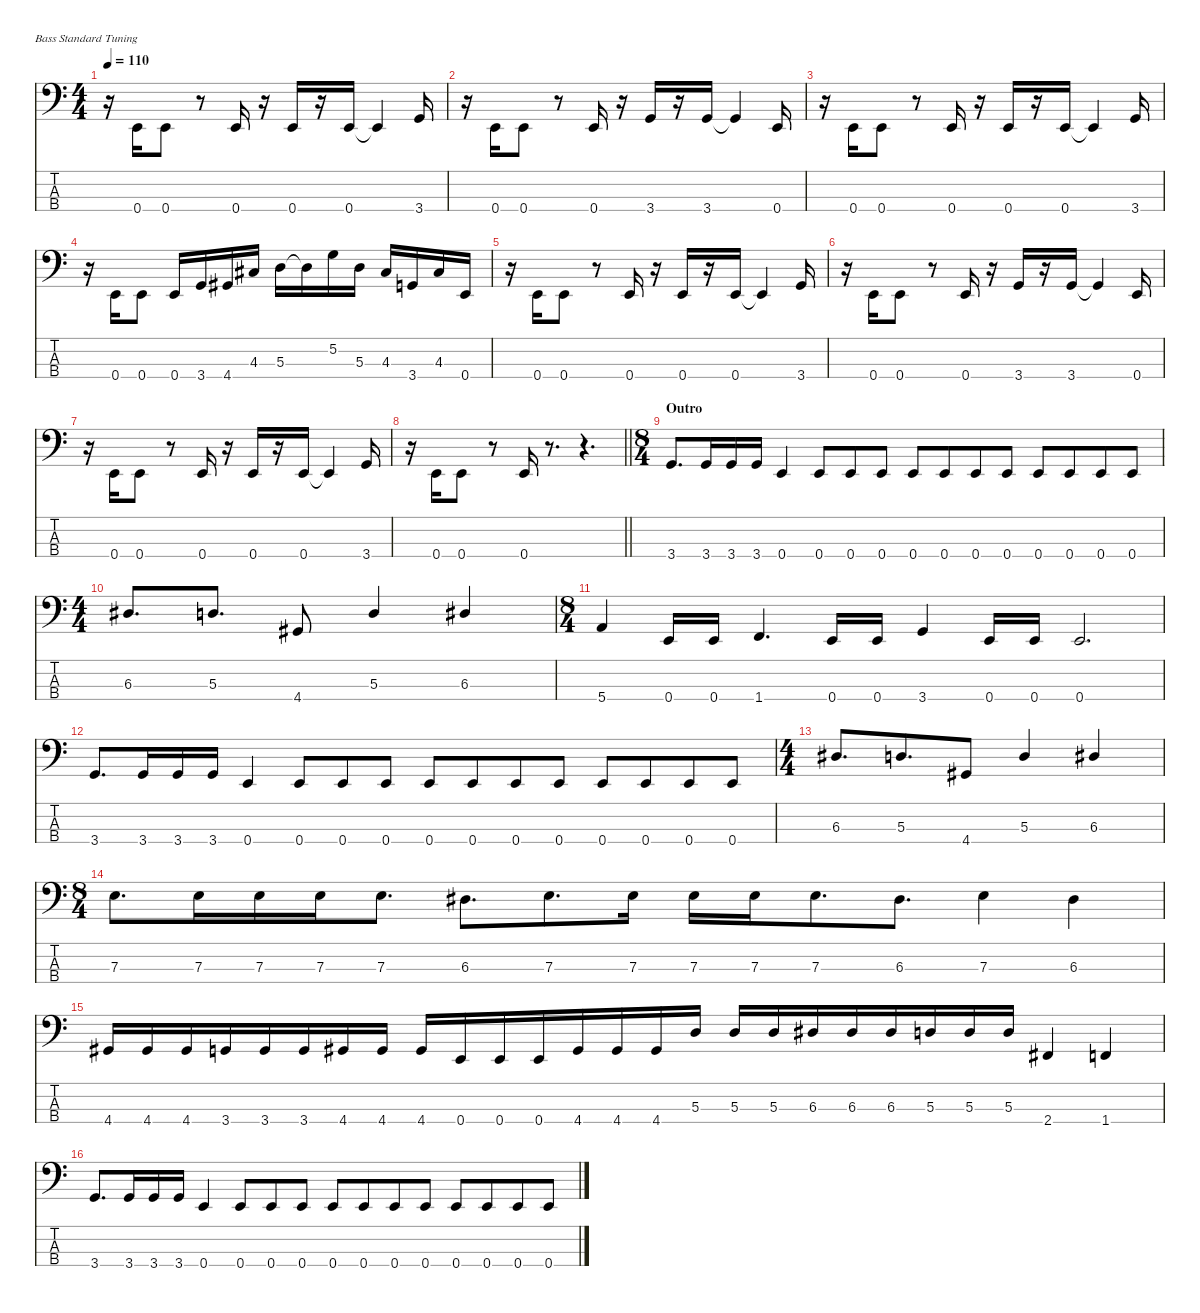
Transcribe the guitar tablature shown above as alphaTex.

\defaultSystemsLayout 4
\hideDynamics
\bracketExtendMode nobrackets
\singleTrackTrackNamePolicy hidden
\multiTrackTrackNamePolicy hidden
\firstSystemTrackNameMode fullname
\firstSystemTrackNameOrientation horizontal
\otherSystemsTrackNameOrientation horizontal
\track ("Bass" "el.bs.") {instrument electricbassfinger}
\staff {score tabs}
\tuning (G2 D2 A1 E1)
\ts (4 4)
\tempo 110
\clef f4
\ks c
r.16{dy f beam Down} 0.4.16{dy ff beam Up} 0.4.8{beam Up} r.8{beam Up} 0.4.16{beam Up} r.16{beam Up} 0.4.16{beam Up} r.16{beam Up} 0.4.16{beam Up} 0.4{t}.4{beam Up} 3.4.16{dy f beam Up} |
r.16{beam Down} 0.4.16{dy ff beam Up} 0.4.8{beam Up} r.8{beam Up} 0.4.16{beam Up} r.16{beam Up} 3.4.16{beam Up} r.16{beam Up} 3.4.16{beam Up} 3.4{t}.4{beam Up} 0.4.16{dy f beam Up} |
r.16{beam Down} 0.4.16{dy ff beam Up} 0.4.8{beam Up} r.8{beam Up} 0.4.16{beam Up} r.16{beam Up} 0.4.16{beam Up} r.16{beam Up} 0.4.16{beam Up} 0.4{t}.4{beam Up} 3.4.16{dy f beam Up} |
r.16{beam Down} 0.4.16{dy ff beam Up} 0.4.8{beam Up} 0.4.16{beam Up} 3.4.16{beam Up} 4.4{acc #}.16{beam Up} 4.3{acc #}.16{beam Up} 5.3.16{beam Down} 5.3{t}.16{dy f beam Down} 5.2.16{beam Down} 5.3.16{dy ff beam Down} 4.3{acc #}.16{beam Up} 3.4.16{beam Up} 4.3{acc #}.16{beam Up} 0.4.16{dy f beam Up} |
r.16{beam Down} 0.4.16{dy ff beam Up} 0.4.8{beam Up} r.8{beam Up} 0.4.16{beam Up} r.16{beam Up} 0.4.16{beam Up} r.16{beam Up} 0.4.16{beam Up} 0.4{t}.4{beam Up} 3.4.16{dy f beam Up} |
r.16{beam Down} 0.4.16{dy ff beam Up} 0.4.8{beam Up} r.8{beam Up} 0.4.16{beam Up} r.16{beam Up} 3.4.16{beam Up} r.16{beam Up} 3.4.16{beam Up} 3.4{t}.4{beam Up} 0.4.16{dy f beam Up} |
r.16{beam Down} 0.4.16{dy ff beam Up} 0.4.8{beam Up} r.8{beam Up} 0.4.16{beam Up} r.16{beam Up} 0.4.16{beam Up} r.16{beam Up} 0.4.16{beam Up} 0.4{t}.4{beam Up} 3.4.16{dy f beam Up} |
\barLineRight lightlight
r.16{beam Down} 0.4.16{dy ff beam Up} 0.4.8{beam Up} r.8{beam Up} 0.4.16{beam Up} r.8{d beam Up} r.4{d beam Up} |
\ts (8 4)
\beaming (8 4 4 4 4)
\section ("" "Outro")
3.4.8{d dy f beam Up} 3.4.16{beam Up} 3.4.16{beam Up} 3.4.16{beam Up} 0.4.4{beam Up} 0.4.8{beam Up} 0.4.8{beam Up} 0.4.8{beam Up} 0.4.8{beam Up} 0.4.8{beam Up} 0.4.8{beam Up} 0.4.8{beam Up} 0.4.8{beam Up} 0.4.8{beam Up} 0.4.8{beam Up} 0.4.8{beam Up} |
\ts (4 4)
\beaming (8 2 2 2 2)
6.3{acc #}.8{d beam Up} 5.3.8{d beam Up} 4.4{acc #}.8{beam Up} 5.3.4{beam Up} 6.3{acc #}.4{beam Up} |
\ts (8 4)
\beaming (8 4 4 4 4)
5.4.4{beam Up} 0.4.16{beam Up} 0.4.16{beam Up} 1.4.4{d beam Up} 0.4.16{beam Up} 0.4.16{beam Up} 3.4.4{beam Up} 0.4.16{beam Up} 0.4.16{beam Up} 0.4.2{d beam Up} |
3.4.8{d beam Up} 3.4.16{beam Up} 3.4.16{beam Up} 3.4.16{beam Up} 0.4.4{beam Up} 0.4.8{beam Up} 0.4.8{beam Up} 0.4.8{beam Up} 0.4.8{beam Up} 0.4.8{beam Up} 0.4.8{beam Up} 0.4.8{beam Up} 0.4.8{beam Up} 0.4.8{beam Up} 0.4.8{beam Up} 0.4.8{beam Up} |
\ts (4 4)
\beaming (8 4 4 4 4)
6.3{acc #}.8{d beam Up} 5.3.8{d beam Up} 4.4{acc #}.8{beam Up} 5.3.4{beam Up} 6.3{acc #}.4{beam Up} |
\ts (8 4)
\beaming (8 4 4 4 4)
7.3.8{d beam Down} 7.3.16{beam Down} 7.3.16{beam Down} 7.3.16{beam Down} 7.3.8{d beam Down} 6.3{acc #}.8{d beam Down} 7.3.8{d beam Down} 7.3.16{beam Down} 7.3.16{beam Down} 7.3.16{beam Down} 7.3.8{d beam Down} 6.3{acc #}.8{d beam Down} 7.3.4{beam Down} 6.3{acc #}.4{beam Down} |
4.4{acc #}.16{beam Up} 4.4{acc #}.16{beam Up} 4.4{acc #}.16{beam Up} 3.4.16{beam Up} 3.4.16{beam Up} 3.4.16{beam Up} 4.4{acc #}.16{beam Up} 4.4{acc #}.16{beam Up} 4.4{acc #}.16{beam Up} 0.4.16{beam Up} 0.4.16{beam Up} 0.4.16{beam Up} 4.4{acc #}.16{beam Up} 4.4{acc #}.16{beam Up} 4.4{acc #}.16{beam Up} 5.3.16{beam Up} 5.3.16{beam Up} 5.3.16{beam Up} 6.3{acc #}.16{beam Up} 6.3{acc #}.16{beam Up} 6.3{acc #}.16{beam Up} 5.3.16{beam Up} 5.3.16{beam Up} 5.3.16{beam Up} 2.4{acc #}.4{beam Up} 1.4.4{beam Up} |
3.4.8{d beam Up} 3.4.16{beam Up} 3.4.16{beam Up} 3.4.16{beam Up} 0.4.4{beam Up} 0.4.8{beam Up} 0.4.8{beam Up} 0.4.8{beam Up} 0.4.8{beam Up} 0.4.8{beam Up} 0.4.8{beam Up} 0.4.8{beam Up} 0.4.8{beam Up} 0.4.8{beam Up} 0.4.8{beam Up} 0.4.8{beam Up}
